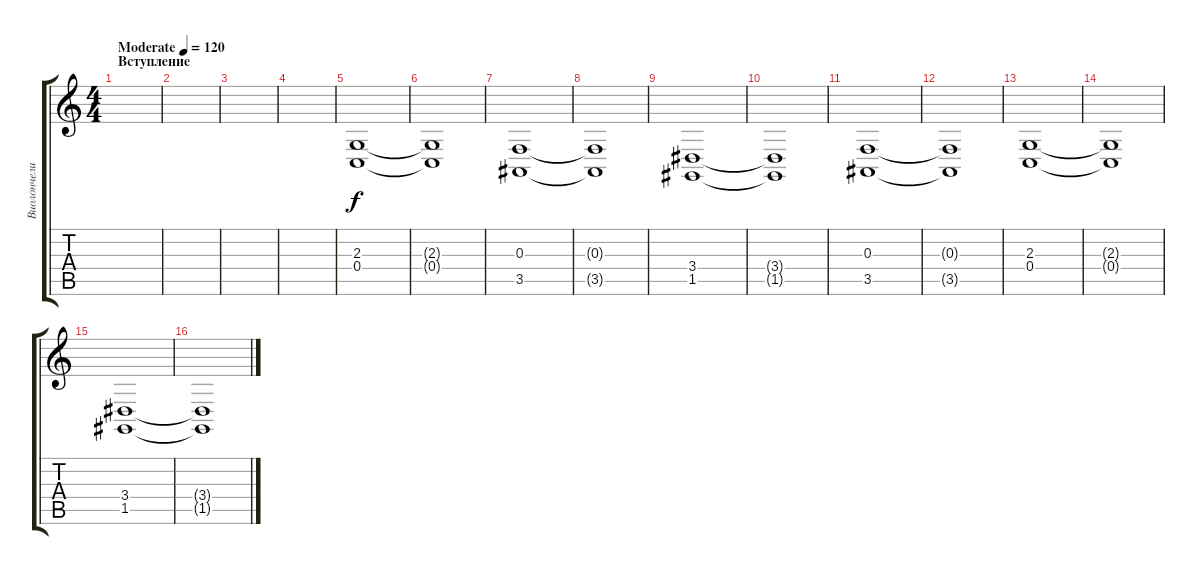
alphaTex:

\track ("Виолончели 1,2" "Виолончели") {instrument stringensemble1}
\staff {score tabs}
\tuning (D4 A3 F3 C3 G2 C2) {hide}
\ts (4 4)
\section ("" "Вступление")
\tempo (120 "Moderate")
\clef g2
\ks c
|
|
|
|
(2.3 0.4).1 |
(2.3{t} 0.4{t}).1 |
(0.3 3.5).1 |
(0.3{t} 3.5{t}).1 |
(3.4 1.5).1 |
(3.4{t} 1.5{t}).1 |
(0.3 3.5).1 |
(0.3{t} 3.5{t}).1 |
(2.3 0.4).1 |
(2.3{t} 0.4{t}).1 |
(3.4 1.5).1 |
(3.4{t} 1.5{t}).1
